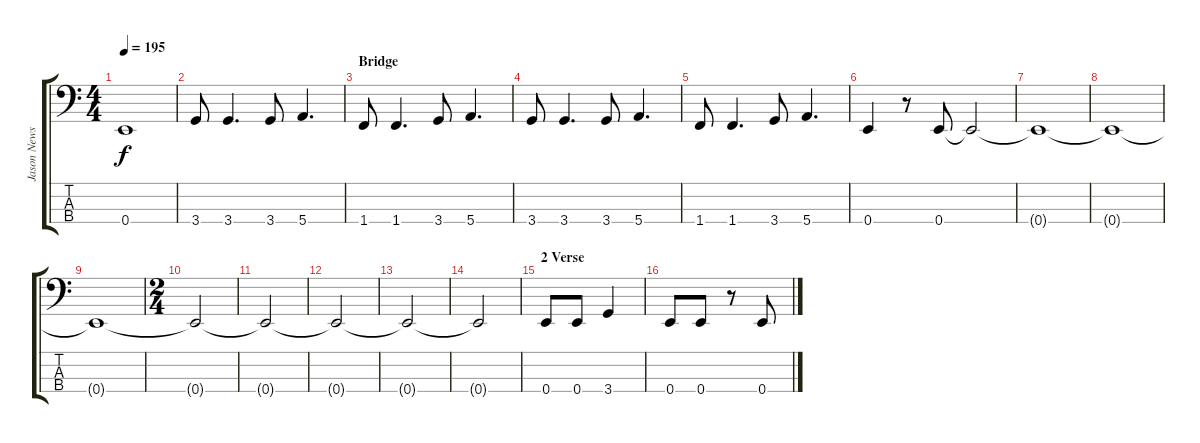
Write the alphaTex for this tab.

\track ("Jason Newsted" "Jason News") {instrument electricbasspick}
\staff {score tabs}
\tuning (G2 D2 A1 E1) {hide}
\ts (4 4)
\tempo 195
\clef f4
\ks c
0.4.1{dy f} |
3.4.8 3.4.4{d} 3.4.8 5.4.4{d} |
\section ("" "Bridge")
1.4.8 1.4.4{d} 3.4.8 5.4.4{d} |
3.4.8 3.4.4{d} 3.4.8 5.4.4{d} |
1.4.8 1.4.4{d} 3.4.8 5.4.4{d} |
0.4.4 r.8 0.4.8 0.4{t}.2 |
0.4{t}.1 |
0.4{t}.1 |
0.4{t}.1 |
\ts (2 4)
0.4{t}.2 |
0.4{t}.2 |
0.4{t}.2 |
0.4{t}.2 |
0.4{t}.2 |
\section ("" "2 Verse")
0.4.8 0.4.8 3.4.4 |
0.4.8 0.4.8 r.8 0.4.8
